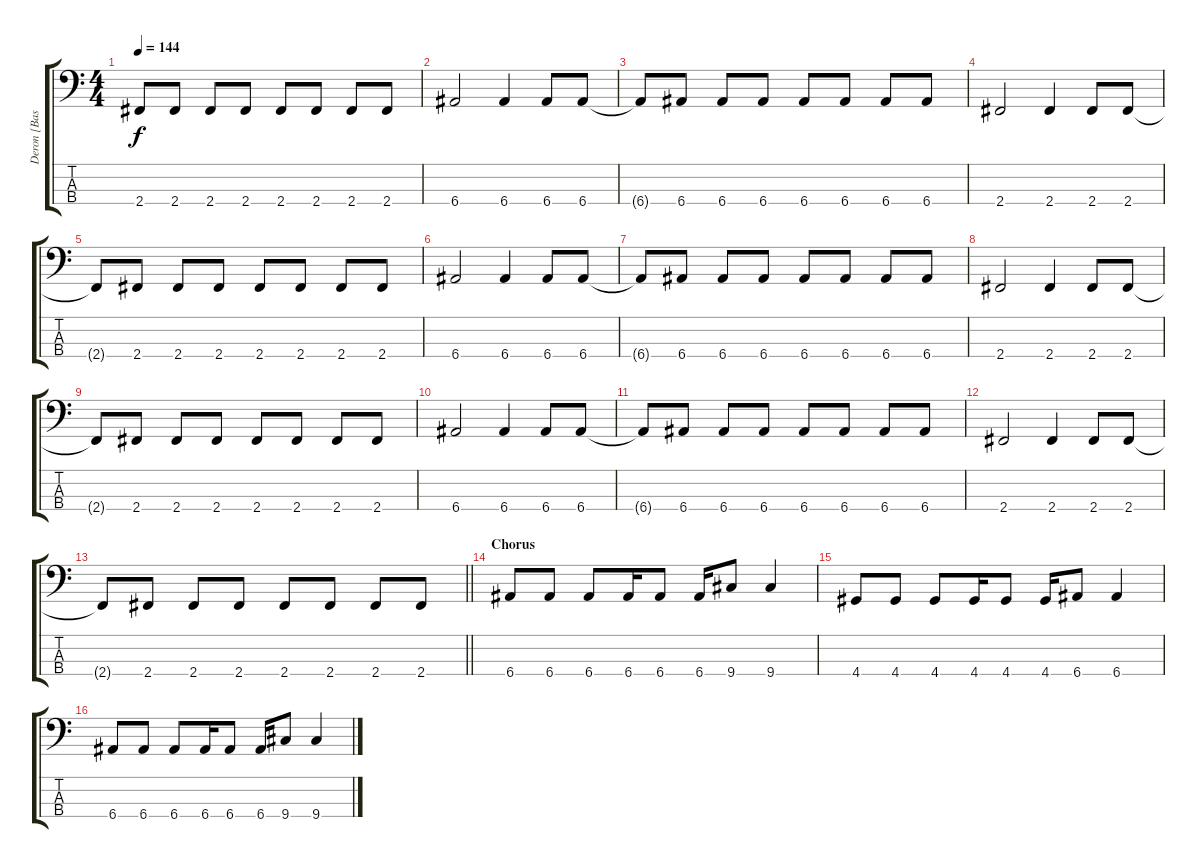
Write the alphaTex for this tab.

\track ("Deron [Bass]" "Deron [Bas") {instrument electricbasspick}
\staff {score tabs}
\tuning (G2 D2 A1 E1) {hide}
\ts (4 4)
\tempo 144
\clef f4
\ks c
2.4{t}.8{dy f} 2.4.8 2.4.8 2.4.8 2.4.8 2.4.8 2.4.8 2.4.8 |
6.4.2 6.4.4 6.4.8 6.4.8 |
6.4{t}.8 6.4.8 6.4.8 6.4.8 6.4.8 6.4.8 6.4.8 6.4.8 |
2.4.2 2.4.4 2.4.8 2.4.8 |
2.4{t}.8 2.4.8 2.4.8 2.4.8 2.4.8 2.4.8 2.4.8 2.4.8 |
6.4.2 6.4.4 6.4.8 6.4.8 |
6.4{t}.8 6.4.8 6.4.8 6.4.8 6.4.8 6.4.8 6.4.8 6.4.8 |
2.4.2 2.4.4 2.4.8 2.4.8 |
2.4{t}.8 2.4.8 2.4.8 2.4.8 2.4.8 2.4.8 2.4.8 2.4.8 |
6.4.2 6.4.4 6.4.8 6.4.8 |
6.4{t}.8 6.4.8 6.4.8 6.4.8 6.4.8 6.4.8 6.4.8 6.4.8 |
2.4.2 2.4.4 2.4.8 2.4.8 |
\barLineRight lightlight
2.4{t}.8 2.4.8 2.4.8 2.4.8 2.4.8 2.4.8 2.4.8 2.4.8 |
\section ("" "Chorus")
6.4.8 6.4.8 6.4.8 6.4.16 6.4.8 6.4.16 9.4.8 9.4.4 |
4.4.8 4.4.8 4.4.8 4.4.16 4.4.8 4.4.16 6.4.8 6.4.4 |
6.4.8 6.4.8 6.4.8 6.4.16 6.4.8 6.4.16 9.4.8 9.4.4
